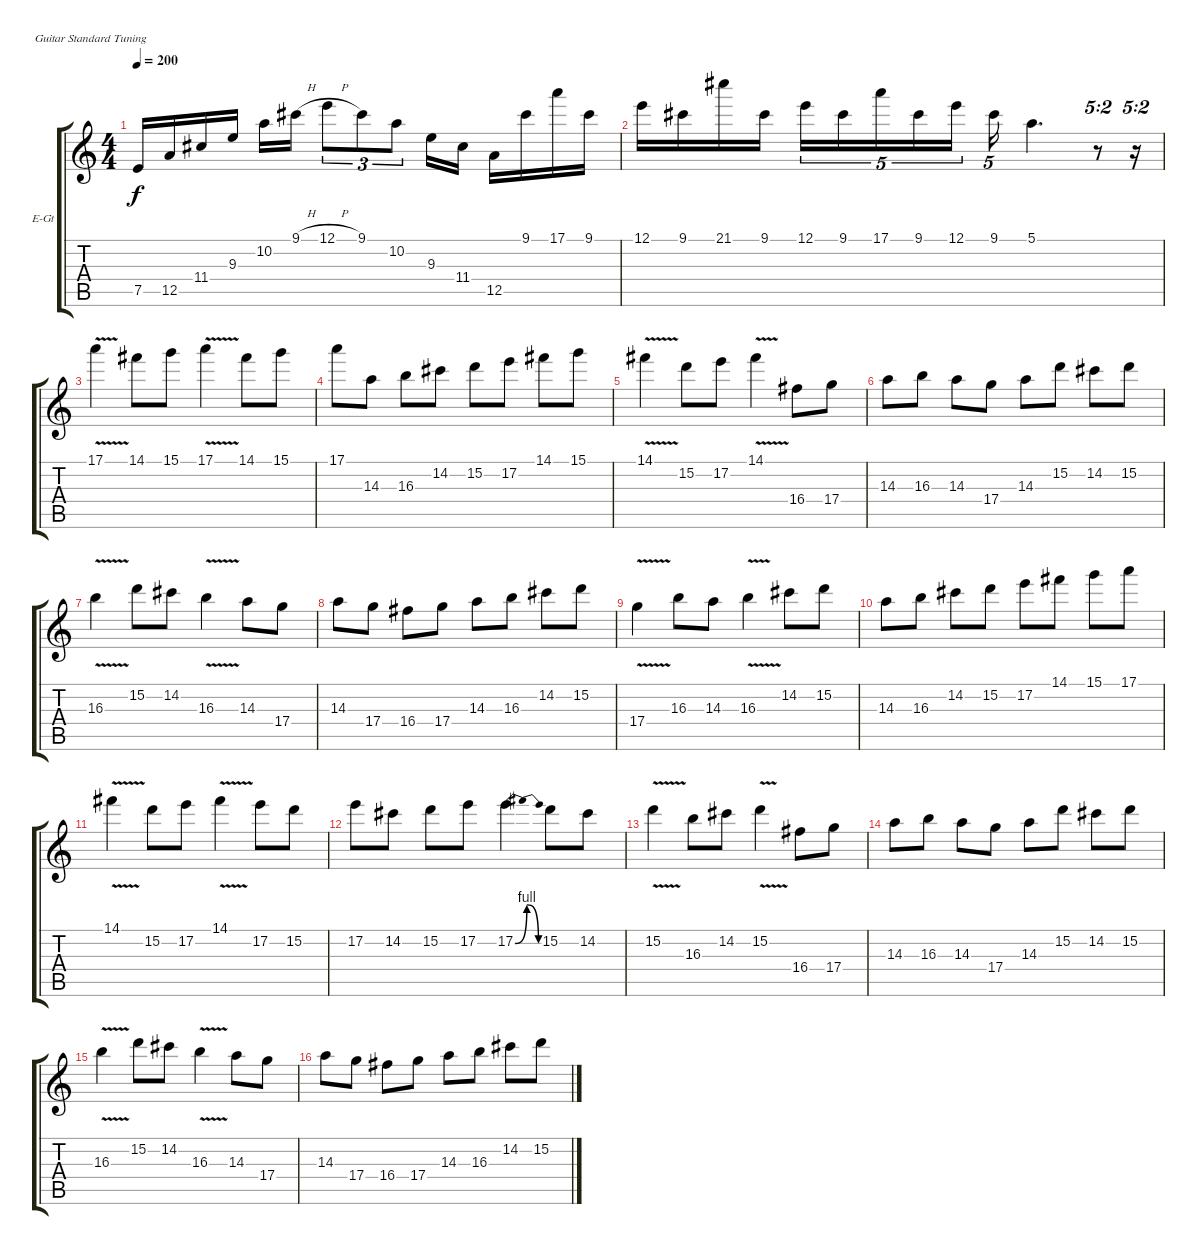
\bracketExtendMode groupsimilarinstruments
\firstSystemTrackNameOrientation horizontal
\otherSystemsTrackNameOrientation horizontal
\track ("Guitar Player" "E-Gt") {instrument distortionguitar}
\staff {score tabs}
\tuning (E4 B3 G3 D3 A2 E2)
\ts (4 4)
\tempo 200
\clef g2
\ks c
7.5.16{dy f} 12.5.16 11.4.16 9.3.16 10.2.16 9.1{h}.16 12.1{h}.8{tu (3 2)} 9.1.8{tu (3 2)} 10.2.8{tu (3 2)} 9.3.16 11.4.16 12.5.16 9.1.16 17.1.16 9.1.16 |
12.1.16 9.1.16 21.1.16 9.1.16 12.1.16{tu (5 4)} 9.1.16{tu (5 4)} 17.1.16{tu (5 4)} 9.1.16{tu (5 4)} 12.1.16{tu (5 4)} 9.1.16{tu (5 4)} 5.1.4{d} r.8{tu (5 2)} r.16{tu (5 2)} |
17.1{v}.4 14.1.8 15.1.8 17.1{v}.4 14.1.8 15.1.8 |
17.1.8 14.3.8 16.3.8 14.2.8 15.2.8 17.2.8 14.1.8 15.1.8 |
14.1{v}.4 15.2.8 17.2.8 14.1{v}.4 16.4.8 17.4.8 |
14.3.8 16.3.8 14.3.8 17.4.8 14.3.8 15.2.8 14.2.8 15.2.8 |
16.3{v}.4 15.2.8 14.2.8 16.3{v}.4 14.3.8 17.4.8 |
14.3.8 17.4.8 16.4.8 17.4.8 14.3.8 16.3.8 14.2.8 15.2.8 |
17.4{v}.4 16.3.8 14.3.8 16.3{v}.4 14.2.8 15.2.8 |
14.3.8 16.3.8 14.2.8 15.2.8 17.2.8 14.1.8 15.1.8 17.1.8 |
14.1{v}.4 15.2.8 17.2.8 14.1{v}.4 17.2.8 15.2.8 |
17.2.8 14.2.8 15.2.8 17.2.8 17.2{be (bendrelease 0 0 30 4 30 4 60 0)}.4 15.2.8 14.2.8 |
15.2{v}.4 16.3.8 14.2.8 15.2{v}.4 16.4.8 17.4.8 |
14.3.8 16.3.8 14.3.8 17.4.8 14.3.8 15.2.8 14.2.8 15.2.8 |
16.3{v}.4 15.2.8 14.2.8 16.3{v}.4 14.3.8 17.4.8 |
14.3.8 17.4.8 16.4.8 17.4.8 14.3.8 16.3.8 14.2.8 15.2.8
